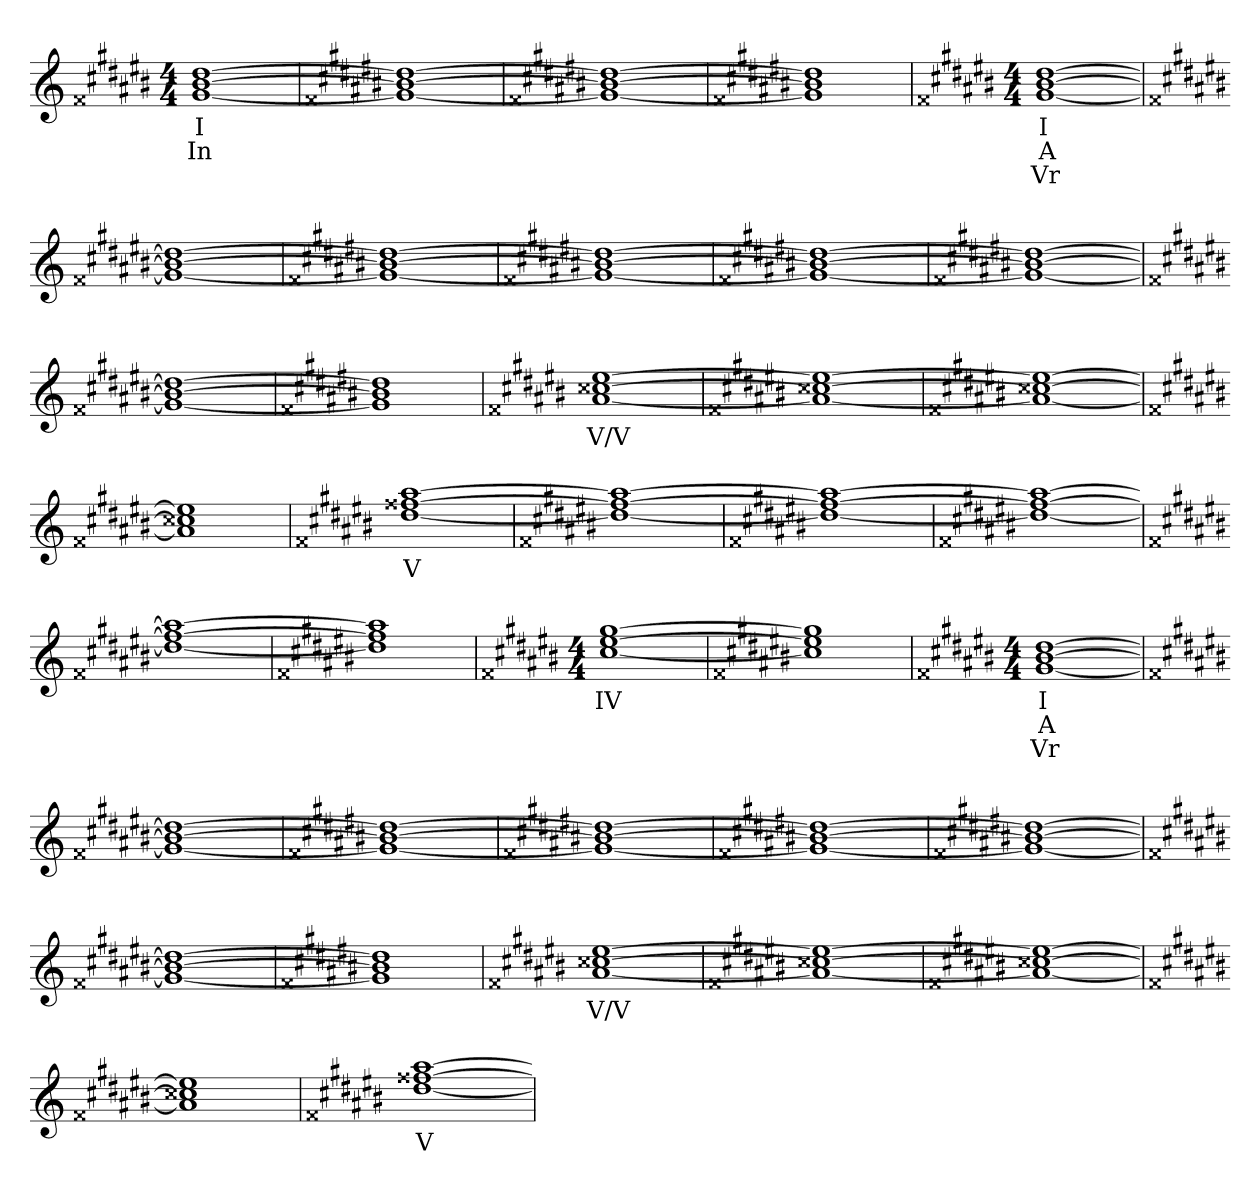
**kern	**text	**text	**text
*part1	*part1	*part1	*part1
*staff1	*staff1	*staff1	*staff1
*k[f##c#g#d#a#e#b#]	*	*	*
*G#:	*	*	*
*M4/4	*	*	*
=	=	=	=
[1g# [1b# [1dd#	I	In	.
=	=	=	=
*k[f##c#g#d#a#e#b#]	*	*	*
*G#:	*	*	*
1g#_ 1b#_ 1dd#_	.	.	.
=	=	=	=
*k[f##c#g#d#a#e#b#]	*	*	*
*G#:	*	*	*
1g#_ 1b#_ 1dd#_	.	.	.
=	=	=	=
*k[f##c#g#d#a#e#b#]	*	*	*
*G#:	*	*	*
1g#] 1b#] 1dd#]	.	.	.
=	=	=	=
*k[f##c#g#d#a#e#b#]	*	*	*
*G#:	*	*	*
*M4/4	*	*	*
[1g# [1b# [1dd#	I	A	Vr
=	=	=	=
*k[f##c#g#d#a#e#b#]	*	*	*
*G#:	*	*	*
1g#_ 1b#_ 1dd#_	.	.	.
=	=	=	=
*k[f##c#g#d#a#e#b#]	*	*	*
*G#:	*	*	*
1g#_ 1b#_ 1dd#_	.	.	.
=	=	=	=
*k[f##c#g#d#a#e#b#]	*	*	*
*G#:	*	*	*
1g#_ 1b#_ 1dd#_	.	.	.
=	=	=	=
*k[f##c#g#d#a#e#b#]	*	*	*
*G#:	*	*	*
1g#_ 1b#_ 1dd#_	.	.	.
=	=	=	=
*k[f##c#g#d#a#e#b#]	*	*	*
*G#:	*	*	*
1g#_ 1b#_ 1dd#_	.	.	.
=	=	=	=
*k[f##c#g#d#a#e#b#]	*	*	*
*G#:	*	*	*
1g#_ 1b#_ 1dd#_	.	.	.
=	=	=	=
*k[f##c#g#d#a#e#b#]	*	*	*
*G#:	*	*	*
1g#] 1b#] 1dd#]	.	.	.
=	=	=	=
*k[f##c#g#d#a#e#b#]	*	*	*
*G#:	*	*	*
[1a# [1cc##X [1ee#	V/V	.	.
=	=	=	=
*k[f##c#g#d#a#e#b#]	*	*	*
*G#:	*	*	*
1a#_ 1cc##X_ 1ee#_	.	.	.
=	=	=	=
*k[f##c#g#d#a#e#b#]	*	*	*
*G#:	*	*	*
1a#_ 1cc##X_ 1ee#_	.	.	.
=	=	=	=
*k[f##c#g#d#a#e#b#]	*	*	*
*G#:	*	*	*
1a#] 1cc##X] 1ee#]	.	.	.
=	=	=	=
*k[f##c#g#d#a#e#b#]	*	*	*
*G#:	*	*	*
[1dd# [1ff## [1aa#	V	.	.
=	=	=	=
*k[f##c#g#d#a#e#b#]	*	*	*
*G#:	*	*	*
1dd#_ 1ff##_ 1aa#_	.	.	.
=	=	=	=
*k[f##c#g#d#a#e#b#]	*	*	*
*G#:	*	*	*
1dd#_ 1ff##_ 1aa#_	.	.	.
=	=	=	=
*k[f##c#g#d#a#e#b#]	*	*	*
*G#:	*	*	*
1dd#_ 1ff##_ 1aa#_	.	.	.
=	=	=	=
*k[f##c#g#d#a#e#b#]	*	*	*
*G#:	*	*	*
1dd#_ 1ff##_ 1aa#_	.	.	.
=	=	=	=
*k[f##c#g#d#a#e#b#]	*	*	*
*G#:	*	*	*
1dd#] 1ff##] 1aa#]	.	.	.
=	=	=	=
*k[f##c#g#d#a#e#b#]	*	*	*
*G#:	*	*	*
*M4/4	*	*	*
[1cc# [1ee# [1gg#	IV	.	.
=	=	=	=
*k[f##c#g#d#a#e#b#]	*	*	*
*G#:	*	*	*
1cc#] 1ee#] 1gg#]	.	.	.
=	=	=	=
*k[f##c#g#d#a#e#b#]	*	*	*
*G#:	*	*	*
*M4/4	*	*	*
[1g# [1b# [1dd#	I	A	Vr
=	=	=	=
*k[f##c#g#d#a#e#b#]	*	*	*
*G#:	*	*	*
1g#_ 1b#_ 1dd#_	.	.	.
=	=	=	=
*k[f##c#g#d#a#e#b#]	*	*	*
*G#:	*	*	*
1g#_ 1b#_ 1dd#_	.	.	.
=	=	=	=
*k[f##c#g#d#a#e#b#]	*	*	*
*G#:	*	*	*
1g#_ 1b#_ 1dd#_	.	.	.
=	=	=	=
*k[f##c#g#d#a#e#b#]	*	*	*
*G#:	*	*	*
1g#_ 1b#_ 1dd#_	.	.	.
=	=	=	=
*k[f##c#g#d#a#e#b#]	*	*	*
*G#:	*	*	*
1g#_ 1b#_ 1dd#_	.	.	.
=	=	=	=
*k[f##c#g#d#a#e#b#]	*	*	*
*G#:	*	*	*
1g#_ 1b#_ 1dd#_	.	.	.
=	=	=	=
*k[f##c#g#d#a#e#b#]	*	*	*
*G#:	*	*	*
1g#] 1b#] 1dd#]	.	.	.
=	=	=	=
*k[f##c#g#d#a#e#b#]	*	*	*
*G#:	*	*	*
[1a# [1cc##X [1ee#	V/V	.	.
=	=	=	=
*k[f##c#g#d#a#e#b#]	*	*	*
*G#:	*	*	*
1a#_ 1cc##X_ 1ee#_	.	.	.
=	=	=	=
*k[f##c#g#d#a#e#b#]	*	*	*
*G#:	*	*	*
1a#_ 1cc##X_ 1ee#_	.	.	.
=	=	=	=
*k[f##c#g#d#a#e#b#]	*	*	*
*G#:	*	*	*
1a#] 1cc##X] 1ee#]	.	.	.
=	=	=	=
*k[f##c#g#d#a#e#b#]	*	*	*
*G#:	*	*	*
[1dd# [1ff## [1aa#	V	.	.
=	=	=	=
*-	*-	*-	*-
